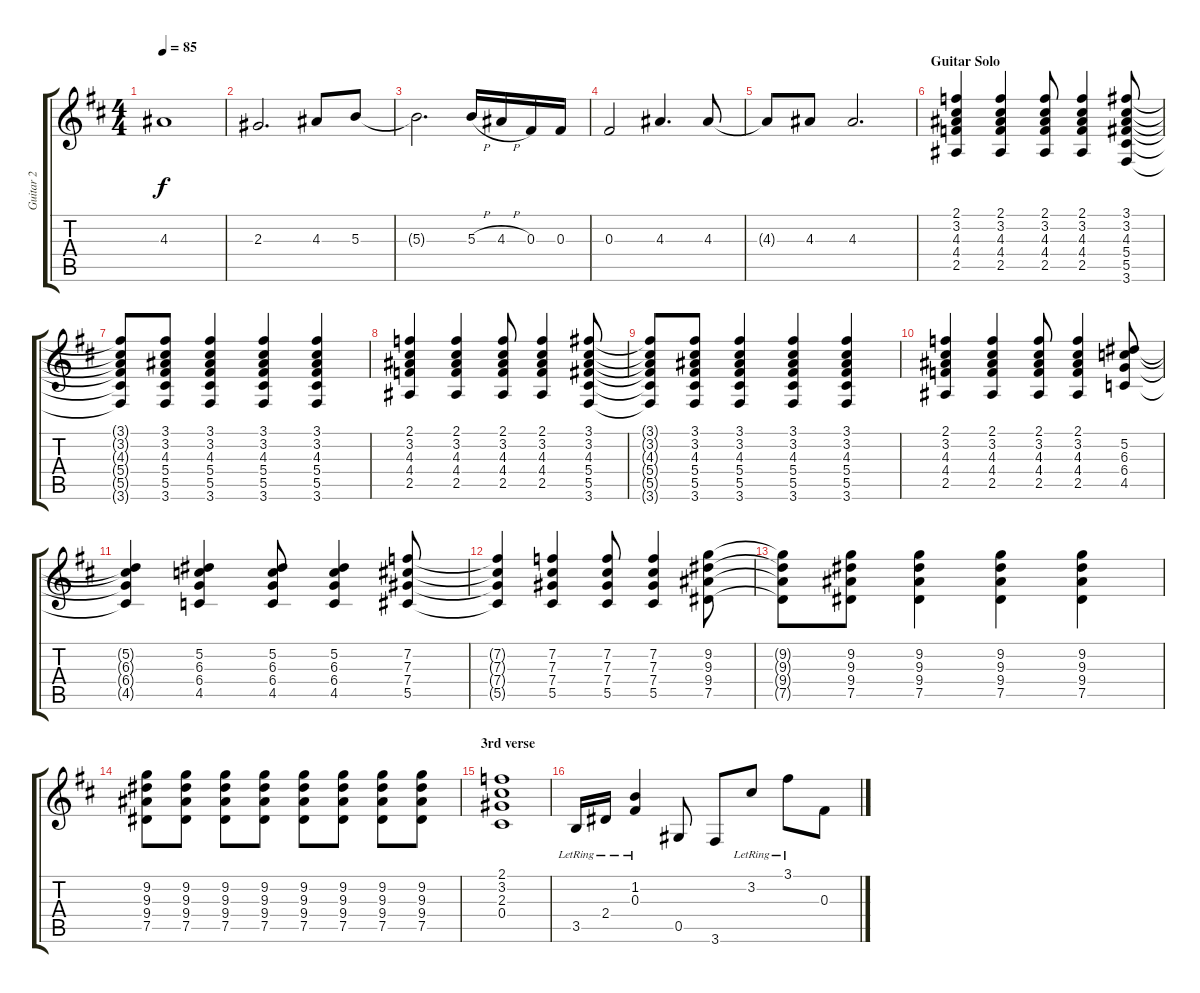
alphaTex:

\track ("Guitar 2" "Guitar 2") {instrument electricguitarjazz}
\staff {score tabs}
\tuning (Eb4 Bb3 Gb3 Db3 Ab2 Eb2) {hide}
\ts (4 4)
\tempo 85
\clef g2
\ks d
4.3{t}.1{dy f} |
2.3.2{d} 4.3.8 5.3.8 |
5.3{t}.2{d} 5.3{h}.16 4.3{h}.16 0.3.16 0.3.16 |
0.3.2 4.3.4{d} 4.3.8 |
4.3{t}.8 4.3.8 4.3.2{d} |
\section ("" "Guitar Solo")
(2.1 3.2 4.3 4.4 2.5).4{volume 9} (2.1 3.2 4.3 4.4 2.5).4 (2.1 3.2 4.3 4.4 2.5).8 (2.1 3.2 4.3 4.4 2.5).4 (3.1 3.2 4.3 5.4 5.5 3.6).8 |
(3.1{t} 3.2{t} 4.3{t} 5.4{t} 5.5{t} 3.6{t}).8 (3.1 3.2 4.3 5.4 5.5 3.6).8 (3.1 3.2 4.3 5.4 5.5 3.6).4 (3.1 3.2 4.3 5.4 5.5 3.6).4 (3.1 3.2 4.3 5.4 5.5 3.6).4 |
(2.1 3.2 4.3 4.4 2.5).4 (2.1 3.2 4.3 4.4 2.5).4 (2.1 3.2 4.3 4.4 2.5).8 (2.1 3.2 4.3 4.4 2.5).4 (3.1 3.2 4.3 5.4 5.5 3.6).8 |
(3.1{t} 3.2{t} 4.3{t} 5.4{t} 5.5{t} 3.6{t}).8 (3.1 3.2 4.3 5.4 5.5 3.6).8 (3.1 3.2 4.3 5.4 5.5 3.6).4 (3.1 3.2 4.3 5.4 5.5 3.6).4 (3.1 3.2 4.3 5.4 5.5 3.6).4 |
(2.1 3.2 4.3 4.4 2.5).4 (2.1 3.2 4.3 4.4 2.5).4 (2.1 3.2 4.3 4.4 2.5).8 (2.1 3.2 4.3 4.4 2.5).4 (5.2 6.3 6.4 4.5).8 |
(5.2{t} 6.3{t} 6.4{t} 4.5{t}).4 (5.2 6.3 6.4 4.5).4 (5.2 6.3 6.4 4.5).8 (5.2 6.3 6.4 4.5).4 (7.2 7.3 7.4 5.5).8 |
(7.2{t} 7.3{t} 7.4{t} 5.5{t}).4 (7.2 7.3 7.4 5.5).4 (7.2 7.3 7.4 5.5).8 (7.2 7.3 7.4 5.5).4 (9.2 9.3 9.4 7.5).8 |
(9.2{t} 9.3{t} 9.4{t} 7.5{t}).8 (9.2 9.3 9.4 7.5).8 (9.2 9.3 9.4 7.5).4 (9.2 9.3 9.4 7.5).4 (9.2 9.3 9.4 7.5).4 |
(9.2 9.3 9.4 7.5).8 (9.2 9.3 9.4 7.5).8 (9.2 9.3 9.4 7.5).8 (9.2 9.3 9.4 7.5).8 (9.2 9.3 9.4 7.5).8 (9.2 9.3 9.4 7.5).8 (9.2 9.3 9.4 7.5).8 (9.2 9.3 9.4 7.5).8 |
\section ("" "3rd verse")
(2.1 3.2 2.3 0.4).1{volume 14 instrument electricguitarjazz} |
3.5{lr}.16 2.4{lr}.16 (1.2{lr} 0.3{lr}).4 0.5.8 3.6.8 3.2{lr}.8 3.1{lr}.8 0.3.8
